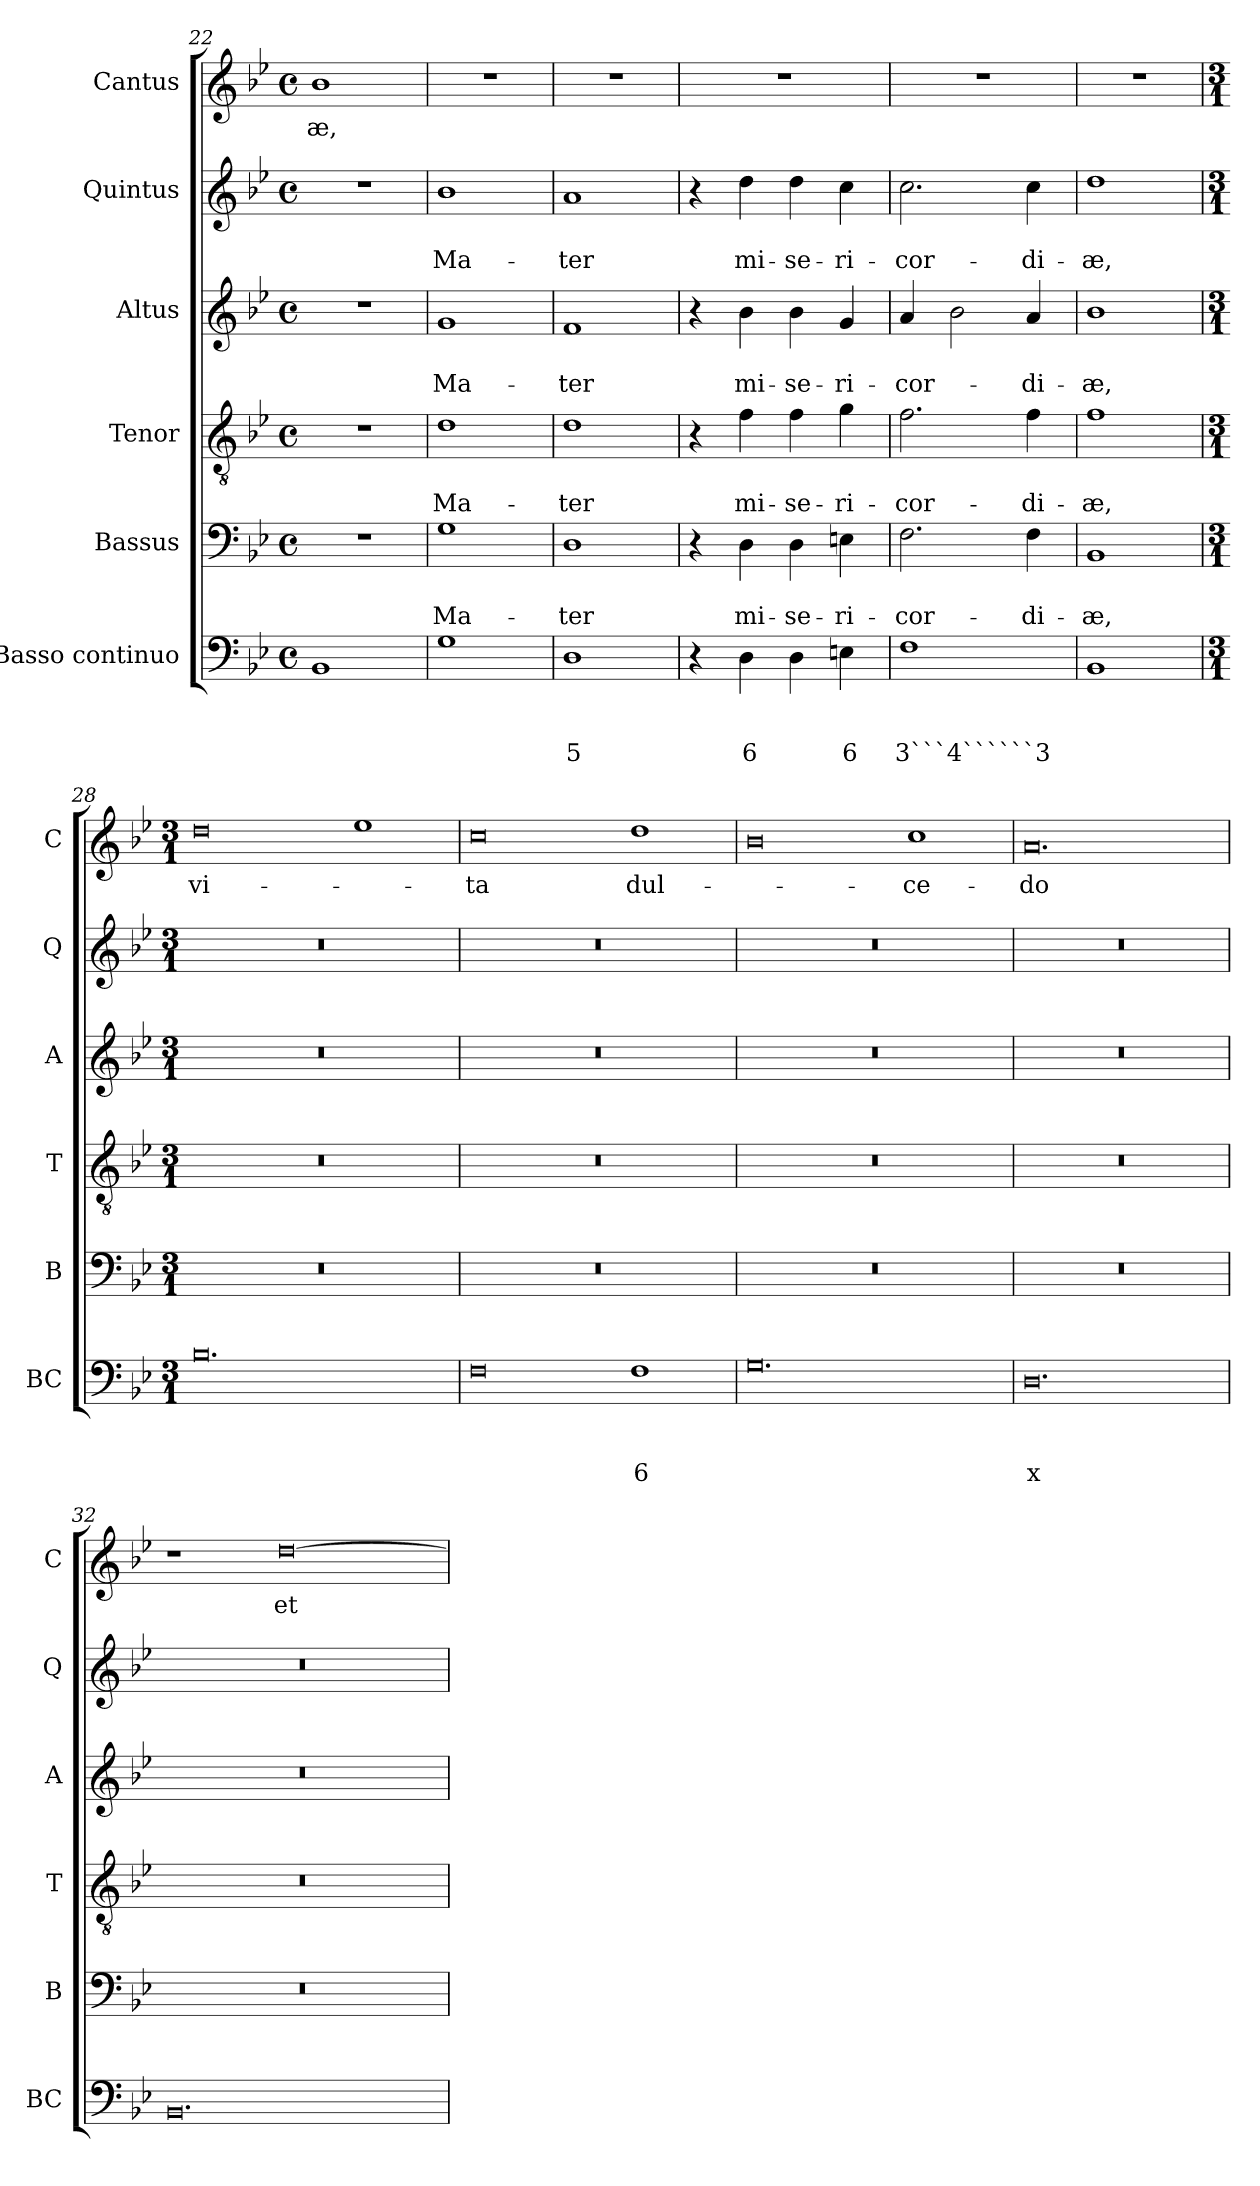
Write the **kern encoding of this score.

**kern	**text	**text	**text	**kern	**text	**text	**kern	**text	**text	**kern	**text	**text	**kern	**text	**text	**kern	**text
*part6	*part6	*part6	*part6	*part5	*part5	*part5	*part4	*part4	*part4	*part3	*part3	*part3	*part2	*part2	*part2	*part1	*part1
*staff6	*staff6	*staff6	*staff6	*staff5	*staff5	*staff5	*staff4	*staff4	*staff4	*staff3	*staff3	*staff3	*staff2	*staff2	*staff2	*staff1	*staff1
*I"Basso continuo	*	*	*	*I"Bassus	*	*	*I"Tenor	*	*	*I"Altus	*	*	*I"Quintus	*	*	*I"Cantus	*
*I'BC	*	*	*	*I'B	*	*	*I'T	*	*	*I'A	*	*	*I'Q	*	*	*I'C	*
*clefF4	*	*	*	*clefF4	*	*	*clefGv2	*	*	*clefG2	*	*	*clefG2	*	*	*clefG2	*
*k[b-e-]	*	*	*	*k[b-e-]	*	*	*k[b-e-]	*	*	*k[b-e-]	*	*	*k[b-e-]	*	*	*k[b-e-]	*
*B-:	*	*	*	*B-:	*	*	*B-:	*	*	*B-:	*	*	*B-:	*	*	*B-:	*
*M4/4	*	*	*	*M4/4	*	*	*M4/4	*	*	*M4/4	*	*	*M4/4	*	*	*M4/4	*
*met(c)	*	*	*	*met(c)	*	*	*met(c)	*	*	*met(c)	*	*	*met(c)	*	*	*met(c)	*
=22	=22	=22	=22	=22	=22	=22	=22	=22	=22	=22	=22	=22	=22	=22	=22	=22	=22
!	!	!	!	!	!	!	!	!	!	!	!	!	!	!	!	!	!LO:LY:b
1BB-	.	.	.	1r	.	.	1r	.	.	1r	.	.	1r	.	.	1b-	-æ,
=23	=23	=23	=23	=23	=23	=23	=23	=23	=23	=23	=23	=23	=23	=23	=23	=23	=23
!	!	!	!	!	!	!LO:LY:b	!	!	!LO:LY:b	!	!	!LO:LY:b	!	!	!LO:LY:b	!	!
1G	.	.	.	1G	.	Ma-	1d	.	Ma-	1g	.	Ma-	1b-	.	Ma-	1r	.
=24	=24	=24	=24	=24	=24	=24	=24	=24	=24	=24	=24	=24	=24	=24	=24	=24	=24
!	!	!	!LO:LY:b	!	!	!LO:LY:b	!	!	!LO:LY:b	!	!	!LO:LY:b	!	!	!LO:LY:b	!	!
1D	.	.	5	1D	.	-ter	1d	.	-ter	1f	.	-ter	1a	.	-ter	1r	.
=25	=25	=25	=25	=25	=25	=25	=25	=25	=25	=25	=25	=25	=25	=25	=25	=25	=25
4r	.	.	.	4r	.	.	4r	.	.	4r	.	.	4r	.	.	1r	.
!	!	!	!LO:LY:b	!	!	!LO:LY:b	!	!	!LO:LY:b	!	!	!LO:LY:b	!	!	!LO:LY:b	!	!
4D\	.	.	6	4D\	.	mi-	4f\	.	mi-	4b-\	.	mi-	4dd\	.	mi-	.	.
!	!	!	!	!	!	!LO:LY:b	!	!	!LO:LY:b	!	!	!LO:LY:b	!	!	!LO:LY:b	!	!
4D\	.	.	.	4D\	.	-se-	4f\	.	-se-	4b-\	.	-se-	4dd\	.	-se-	.	.
!	!	!	!LO:LY:b	!	!	!LO:LY:b	!	!	!LO:LY:b	!	!	!LO:LY:b	!	!	!LO:LY:b	!	!
4En\	.	.	6	4En\	.	-ri-	4g\	.	-ri-	4g/	.	-ri-	4cc\	.	-ri-	.	.
=26	=26	=26	=26	=26	=26	=26	=26	=26	=26	=26	=26	=26	=26	=26	=26	=26	=26
!	!	!	!LO:LY:b	!	!	!LO:LY:b	!	!	!LO:LY:b	!	!	!LO:LY:b	!	!	!LO:LY:b	!	!
1F	.	.	3```4``````3	2.F\	.	-cor-	2.f\	.	-cor-	4a/	.	-cor-	2.cc\	.	-cor-	1r	.
.	.	.	.	.	.	.	.	.	.	2b-\	.	.	.	.	.	.	.
!	!	!	!	!	!	!LO:LY:b	!	!	!LO:LY:b	!	!	!LO:LY:b	!	!	!LO:LY:b	!	!
.	.	.	.	4F\	.	-di-	4f\	.	-di-	4a/	.	-di-	4cc\	.	-di-	.	.
=27	=27	=27	=27	=27	=27	=27	=27	=27	=27	=27	=27	=27	=27	=27	=27	=27	=27
!	!	!	!	!	!	!LO:LY:b	!	!	!LO:LY:b	!	!	!LO:LY:b	!	!	!LO:LY:b	!	!
1BB-	.	.	.	1BB-	.	-æ,	1f	.	-æ,	1b-	.	-æ,	1dd	.	-æ,	1r	.
!!LO:PB:g=z
=28	=28	=28	=28	=28	=28	=28	=28	=28	=28	=28	=28	=28	=28	=28	=28	=28	=28
*M3/1	*	*	*	*M3/1	*	*	*M3/1	*	*	*M3/1	*	*	*M3/1	*	*	*M3/1	*
!	!	!	!	!	!	!	!	!	!	!	!	!	!	!	!	!	!LO:LY:b
0.B-	.	.	.	0.r	.	.	0.r	.	.	0.r	.	.	0.r	.	.	0dd	vi-
.	.	.	.	.	.	.	.	.	.	.	.	.	.	.	.	1ee-	.
=29	=29	=29	=29	=29	=29	=29	=29	=29	=29	=29	=29	=29	=29	=29	=29	=29	=29
!	!	!	!	!	!	!	!	!	!	!	!	!	!	!	!	!	!LO:LY:b
0F	.	.	.	0.r	.	.	0.r	.	.	0.r	.	.	0.r	.	.	0cc	-ta
!	!	!	!LO:LY:b	!	!	!	!	!	!	!	!	!	!	!	!	!	!LO:LY:b
1F	.	.	6	.	.	.	.	.	.	.	.	.	.	.	.	1dd	dul-
=30	=30	=30	=30	=30	=30	=30	=30	=30	=30	=30	=30	=30	=30	=30	=30	=30	=30
0.G	.	.	.	0.r	.	.	0.r	.	.	0.r	.	.	0.r	.	.	0b-	.
!	!	!	!	!	!	!	!	!	!	!	!	!	!	!	!	!	!LO:LY:b
.	.	.	.	.	.	.	.	.	.	.	.	.	.	.	.	1cc	-ce-
=31	=31	=31	=31	=31	=31	=31	=31	=31	=31	=31	=31	=31	=31	=31	=31	=31	=31
!	!	!	!LO:LY:b	!	!	!	!	!	!	!	!	!	!	!	!	!	!LO:LY:b
0.D	.	.	x	0.r	.	.	0.r	.	.	0.r	.	.	0.r	.	.	0.a	-do
=32	=32	=32	=32	=32	=32	=32	=32	=32	=32	=32	=32	=32	=32	=32	=32	=32	=32
0.BB-	.	.	.	0.r	.	.	0.r	.	.	0.r	.	.	0.r	.	.	1r	.
!	!	!	!	!	!	!	!	!	!	!	!	!	!	!	!	!	!LO:LY:b
.	.	.	.	.	.	.	.	.	.	.	.	.	.	.	.	[0dd	et
=	=	=	=	=	=	=	=	=	=	=	=	=	=	=	=	=	=
*-	*-	*-	*-	*-	*-	*-	*-	*-	*-	*-	*-	*-	*-	*-	*-	*-	*-
